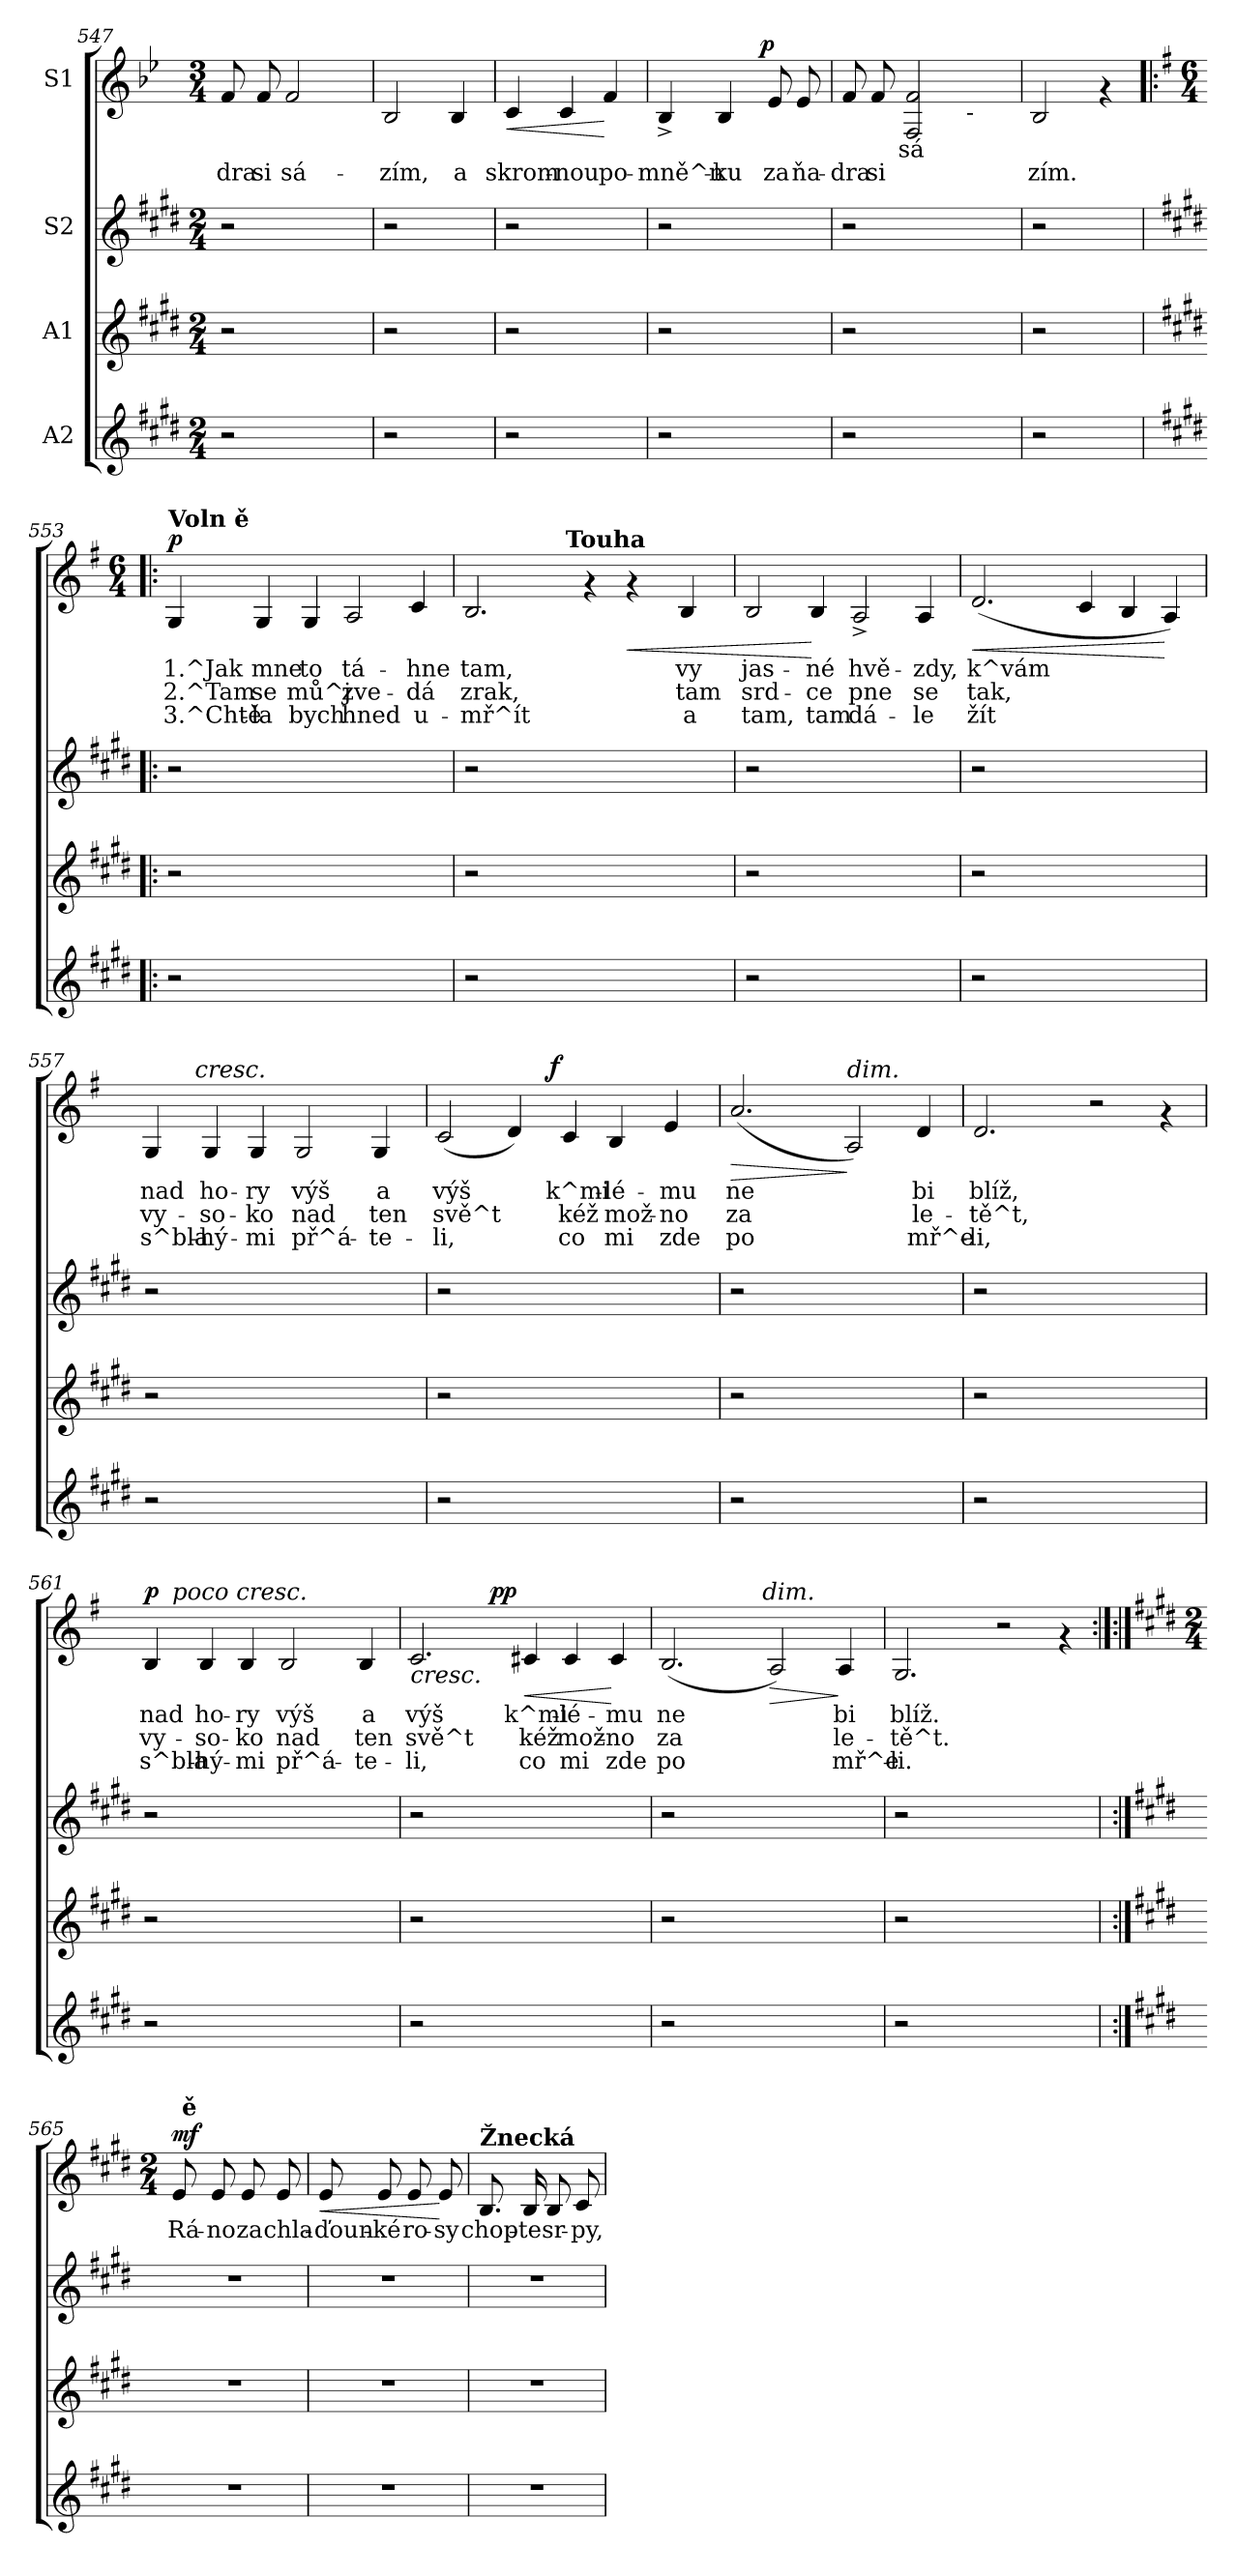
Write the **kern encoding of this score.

**kern	**kern	**kern	**kern	**text	**text	**text	**dynam
*part4	*part3	*part2	*part1	*part1	*part1	*part1	*part1
*staff4	*staff3	*staff2	*staff1	*staff1	*staff1	*staff1	*staff1
*I"A2	*I"A1	*I"S2	*I"S1	*	*	*	*
*clefG2	*clefG2	*clefG2	*clefG2	*	*	*	*
*k[f#c#g#d#]	*k[f#c#g#d#]	*k[f#c#g#d#]	*k[b-e-]	*	*	*	*
*E:	*E:	*E:	*B-:	*	*	*	*
*M2/4	*M2/4	*M2/4	*M3/4	*	*	*	*
=547	=547	=547	=547	=547	=547	=547	=547
!	!	!	!	!LO:LY:b:cj	!	!	!
2r	2r	2r	8f/	-dra	.	.	.
!	!	!	!	!LO:LY:b:cj	!	!	!
.	.	.	8f/	si	.	.	.
!	!	!	!	!LO:LY:b:cj	!	!	!
.	.	.	2f/	sá-	.	.	.
4ryy	4ryy	4ryy	.	.	.	.	.
!!LO:LB:g=z
=548	=548	=548	=548	=548	=548	=548	=548
!	!	!	!	!LO:LY:b:cj	!	!	!
2r	2r	2r	2B-/	-zím,	.	.	.
!	!	!	!	!LO:LY:b:cj	!	!	!
4ryy	4ryy	4ryy	4B-/	a	.	.	.
=549	=549	=549	=549	=549	=549	=549	=549
!	!	!	!	!LO:LY:b:cj	!	!	!LO:HP:b
2r	2r	2r	4c/	skrom-	.	.	<
!	!	!	!	!LO:LY:b:cj	!	!	!
.	.	.	4c/	-nou	.	.	.
!	!	!	!	!LO:LY:b:cj	!	!	!
4ryy	4ryy	4ryy	4f/	po-	.	.	[
=550	=550	=550	=550	=550	=550	=550	=550
!	!	!	!	!LO:LY:b:cj	!	!	!
*	*	*	*^	*	*	*	*
2r	2r	2r	4B-^>/	4ryy	-mně^n-	.	.	.
!	!	!	!	!	!LO:LY:b:cj	!	!	!
.	.	.	4B-/	8...ryy	-ku	.	.	.
!	!	!	!	!	!	!	!	!LO:DY:a
.	.	.	.	4ryy	.	.	.	p
!	!	!	!	!	!LO:LY:b:cj	!	!	!
4ryy	4ryy	4ryy	8e-/	.	za	.	.	.
!	!	!	!	!	!LO:LY:b:cj	!	!	!
.	.	.	8e-/	.	ňa-	.	.	.
.	.	.	.	64ryy	.	.	.	.
=551	=551	=551	=551	=551	=551	=551	=551	=551
!	!	!	!	!	!LO:LY:b:cj	!	!	!
*	*	*	*	*^	*	*	*	*
2r	2r	2r	8f/	8...ryy	2ryy	-dra	.	.	.
!	!	!	!	!	!	!LO:LY:b:cj	!	!	!
.	.	.	8f/	.	.	si-	.	.	.
!	!	!	!	!LO:TX:b:t=sá	!	!	!	!	!
.	.	.	.	2ryy	.	.	.	.	.
!	!	!	!	!	!	!LO:LY:b:cj	!	!	!
.	.	.	2f/ 2F/	.	.	--	.	.	.
4ryy	4ryy	4ryy	.	.	32.ryy	.	.	.	.
!	!	!	!	!	!LO:TX:b:t=-	!	!	!	!
.	.	.	.	.	8ryy	.	.	.	.
.	.	.	.	.	16ryy	.	.	.	.
.	.	.	.	64ryy	64ryy	.	.	.	.
=552	=552	=552	=552	=552	=552	=552	=552	=552	=552
!	!	!	!	!	!	!LO:LY:b:cj	!	!	!
*	*	*	*v	*v	*v	*	*	*	*
2r	2r	2r	2B-/	-zím.	.	.	.
4ryy	4ryy	4ryy	4rf	.	.	.	.
!!LO:LB:g=z
=553	=553	=553	=553!:	=553!:	=553!:	=553!:	=553!:
*	*	*	*k[f#]	*	*	*	*
*	*	*	*G:	*	*	*	*
*	*	*	*M6/4	*	*	*	*
!	!	!	!LO:TX:a:B:t=Voln ě	!	!	!	!
!	!	!	!	!LO:LY:b:cj	!LO:LY:b:cj	!LO:LY:b:cj	!LO:DY:a
2r	2r	2r	4G/	1.^Jak	2.^Tam	3.^Chtě-	p
!	!	!	!	!LO:LY:b:cj	!LO:LY:b:cj	!LO:LY:b:cj	!
.	.	.	4G/	-mne	se	la	.
!	!	!	!	!LO:LY:b:cj	!LO:LY:b:cj	!LO:LY:b:cj	!
1ryy	1ryy	1ryy	4G/	to	mů^j	bych	.
!	!	!	!	!LO:LY:b:cj	!LO:LY:b:cj	!LO:LY:b:cj	!
.	.	.	2A/	tá-	-zve-	-hned	.
!	!	!	!	!LO:LY:b:cj	!LO:LY:b:cj	!LO:LY:b:cj	!
.	.	.	4c/	hne	dá	u-	.
=554	=554	=554	=554	=554	=554	=554	=554
!	!	!	!	!LO:LY:b:cj	!LO:LY:b:cj	!LO:LY:b:cj	!
*	*	*	*^	*	*	*	*
2r	2r	2r	2.B/	2ryy	-tam,	zrak,	mř^ít	.
1ryy	1ryy	1ryy	.	8.ryy	.	.	.	.
!	!	!	!	!LO:TX:a:B:t=Touha	!	!	!	!
.	.	.	.	2ryy	.	.	.	.
.	.	.	4rf	.	.	.	.	.
!	!	!	!	!	!	!	!	!LO:HP:b
.	.	.	4rf	.	.	.	.	<
.	.	.	.	4ryy	.	.	.	.
!	!	!	!	!	!LO:LY:b:cj	!LO:LY:b:cj	!LO:LY:b:cj	!
.	.	.	4B/	.	vy	tam	a	.
.	.	.	.	16ryy	.	.	.	.
=555	=555	=555	=555	=555	=555	=555	=555	=555
!	!	!	!	!	!LO:LY:b:cj	!LO:LY:b:cj	!LO:LY:b:cj	!
*	*	*	*v	*v	*	*	*	*
2r	2r	2r	2B/	jas-	-srd-	-tam,	.
!	!	!	!	!LO:LY:b:cj	!LO:LY:b:cj	!LO:LY:b:cj	!
1ryy	1ryy	1ryy	4B/	né	ce	tam	[
!	!	!	!	!LO:LY:b:cj	!LO:LY:b:cj	!LO:LY:b:cj	!
.	.	.	2A^>/	hvě-	-pne	dá-	.
!	!	!	!	!LO:LY:b:cj	!LO:LY:b:cj	!LO:LY:b:cj	!
.	.	.	4A/	-zdy,	se	le	.
=556	=556	=556	=556	=556	=556	=556	=556
!	!	!	!	!LO:LY:b:cj	!LO:LY:b:cj	!LO:LY:b:cj	!LO:HP:b
2r	2r	2r	(<2.d/	k^vám	tak,	žít	<
1ryy	1ryy	1ryy	.	.	.	.	.
!	!	!	!	!LO:LY:b:cj	!LO:LY:b:cj	!LO:LY:b:cj	!
.	.	.	4c/	.	.	.	.
!	!	!	!	!LO:LY:b:cj	!LO:LY:b:cj	!LO:LY:b:cj	!
.	.	.	4B/	.	.	.	.
!	!	!	!	!LO:LY:b:cj	!LO:LY:b:cj	!LO:LY:b:cj	!
.	.	.	4A/)	.	.	.	[
=557	=557	=557	=557	=557	=557	=557	=557
!	!	!	!	!LO:LY:b:cj	!LO:LY:b:cj	!LO:LY:b:cj	!
*	*	*	*^	*	*	*	*
2r	2r	2r	4G/	8...ryy	nad	vy-	-s^bla-	.
!	!	!	!	!LO:TX:a:i:t=cresc.	!	!	!	!
.	.	.	.	1ryy	.	.	.	.
!	!	!	!	!	!LO:LY:b:cj	!LO:LY:b:cj	!LO:LY:b:cj	!
.	.	.	4G/	.	-ho-	-so-	-hý-	.
!	!	!	!	!	!LO:LY:b:cj	!LO:LY:b:cj	!LO:LY:b:cj	!
1ryy	1ryy	1ryy	4G/	.	-ry	ko	mi	.
!	!	!	!	!	!LO:LY:b:cj	!LO:LY:b:cj	!LO:LY:b:cj	!
.	.	.	2G/	.	výš	nad	př^á-	.
.	.	.	.	4ryy	.	.	.	.
!	!	!	!	!	!LO:LY:b:cj	!LO:LY:b:cj	!LO:LY:b:cj	!
.	.	.	4G/	.	-a	ten	te-	.
.	.	.	.	64ryy	.	.	.	.
=558	=558	=558	=558	=558	=558	=558	=558	=558
!	!	!	!	!	!LO:LY:b:cj	!LO:LY:b:cj	!LO:LY:b:cj	!
2r	2r	2r	(<2c/	2ryy	-výš	svě^t	li,	.
!	!	!	!	!	!LO:LY:b:cj	!LO:LY:b:cj	!LO:LY:b:cj	!
1ryy	1ryy	1ryy	4d/)	8..ryy	.	-	-	.
!	!	!	!	!	!	!	!	!LO:DY:a
.	.	.	.	2ryy	.	.	.	f
!	!	!	!	!	!LO:LY:b:cj	!LO:LY:b:cj	!LO:LY:b:cj	!
.	.	.	4c/	.	k^mi-	-kéž	co	.
!	!	!	!	!	!LO:LY:b:cj	!LO:LY:b:cj	!LO:LY:b:cj	!
.	.	.	4B/	.	lé-	-mož-	-mi	.
.	.	.	.	4ryy	.	.	.	.
!	!	!	!	!	!LO:LY:b:cj	!LO:LY:b:cj	!LO:LY:b:cj	!
.	.	.	4e/	.	mu	no	zde	.
.	.	.	.	32ryy	.	.	.	.
=559	=559	=559	=559	=559	=559	=559	=559	=559
!	!	!	!	!	!LO:LY:b:cj	!LO:LY:b:cj	!LO:LY:b:cj	!LO:HP:b
*	*	*	*v	*v	*	*	*	*
2r	2r	2r	(<2.a/	ne-	-za-	-po-	>
1ryy	1ryy	1ryy	.	.	.	.	.
!	!	!	!LO:TX:a:i:t=dim.	!	!	!	!
!	!	!	!	!LO:LY:b:cj	!LO:LY:b:cj	!LO:LY:b:cj	!
.	.	.	2A/)	--	-	-	]
!	!	!	!	!LO:LY:b:cj	!LO:LY:b:cj	!LO:LY:b:cj	!
.	.	.	4d/	-bi	le-	-mř^e-	.
=560	=560	=560	=560	=560	=560	=560	=560
!	!	!	!	!LO:LY:b:cj	!LO:LY:b:cj	!LO:LY:b:cj	!
2r	2r	2r	2.d/	-blíž,	tě^t,	li,	.
1ryy	1ryy	1ryy	.	.	.	.	.
.	.	.	2r	.	.	.	.
.	.	.	4rf	.	.	.	.
!!LO:LB:g=z
=561	=561	=561	=561	=561	=561	=561	=561
!	!	!	!	!LO:LY:b:cj	!LO:LY:b:cj	!LO:LY:b:cj	!LO:DY:a
*	*	*	*^	*	*	*	*
2r	2r	2r	4B/	8ryy	nad	vy-	-s^bla-	p
!	!	!	!	!LO:TX:a:i:t=poco cresc.	!	!	!	!
.	.	.	.	1ryy	.	.	.	.
!	!	!	!	!	!LO:LY:b:cj	!LO:LY:b:cj	!LO:LY:b:cj	!
.	.	.	4B/	.	-ho-	-so-	-hý-	.
!	!	!	!	!	!LO:LY:b:cj	!LO:LY:b:cj	!LO:LY:b:cj	!
1ryy	1ryy	1ryy	4B/	.	-ry	ko	mi	.
!	!	!	!	!	!LO:LY:b:cj	!LO:LY:b:cj	!LO:LY:b:cj	!
.	.	.	2B/	.	výš	nad	př^á-	.
.	.	.	.	4.ryy	.	.	.	.
!	!	!	!	!	!LO:LY:b:cj	!LO:LY:b:cj	!LO:LY:b:cj	!
.	.	.	4B/	.	-a	ten	te-	.
=562	=562	=562	=562	=562	=562	=562	=562	=562
!	!	!	!	!	!LO:LY:b:cj	!LO:LY:b:cj	!LO:LY:b:cj	!LO:HP:b
2r	2r	2r	2.c/	2ryy	-výš	svě^t	li,	<
1ryy	1ryy	1ryy	.	16ryy	.	.	.	.
!	!	!	!	!	!	!	!	!LO:DY:a
.	.	.	.	2...ryy	.	.	.	pp
!	!	!	!	!	!LO:LY:b:cj	!LO:LY:b:cj	!LO:LY:b:cj	!LO:HP:n=1:b
.	.	.	4c#X/	.	k^mi-	-kéž	co	[ <
!	!	!	!	!	!LO:LY:b:cj	!LO:LY:b:cj	!LO:LY:b:cj	!
.	.	.	4c#/	.	lé-	-mož-	-mi	.
!	!	!	!	!	!LO:LY:b:cj	!LO:LY:b:cj	!LO:LY:b:cj	!
.	.	.	4c#/	.	mu	no	zde	[
=563	=563	=563	=563	=563	=563	=563	=563	=563
!	!	!	!	!	!LO:LY:b:cj	!LO:LY:b:cj	!LO:LY:b:cj	!
2r	2r	2r	(<2.B/	2ryy	ne-	-za-	-po-	.
1ryy	1ryy	1ryy	.	8...ryy	.	.	.	.
!	!	!	!	!LO:TX:a:i:t=dim.	!	!	!	!
.	.	.	.	2ryy	.	.	.	.
!	!	!	!	!	!LO:LY:b:cj	!LO:LY:b:cj	!LO:LY:b:cj	!LO:HP:b
.	.	.	2A/)	.	--	-	-	>
.	.	.	.	4ryy	.	.	.	.
!	!	!	!	!	!LO:LY:b:cj	!LO:LY:b:cj	!LO:LY:b:cj	!
.	.	.	4A/	.	-bi	le-	-mř^e-	]
.	.	.	.	64ryy	.	.	.	.
=564	=564	=564	=564	=564	=564	=564	=564	=564
!	!	!	!	!	!LO:LY:b:cj	!LO:LY:b:cj	!LO:LY:b:cj	!
*	*	*	*v	*v	*	*	*	*
2r	2r	2r	2.G/	-blíž.	tě^t.	li.	.
1ryy	1ryy	1ryy	.	.	.	.	.
.	.	.	2r	.	.	.	.
.	.	.	4rf	.	.	.	.
!!LO:PB:g=z
=565	=565	=565	=565:|!	=565:|!	=565:|!	=565:|!	=565:|!
*	*	*	*k[f#c#g#d#]	*	*	*	*
*	*	*	*E:	*	*	*	*
*	*	*	*M2/4	*	*	*	*
!	!	!	!LO:TX:a:B:t=Živ , vesele	!	!	!	!
!	!	!	!	!LO:LY:b:cj	!	!	!LO:DY:a
*	*	*	*^	*	*	*	*
2r	2r	2r	8e/	64ryy	Rá-	.	.	mf
!	!	!	!	!LO:TX:a:B:t=ě	!	!	!	!
.	.	.	.	4ryy	.	.	.	.
!	!	!	!	!	!LO:LY:b:cj	!	!	!
.	.	.	8e/	.	-no	.	.	.
!	!	!	!	!	!LO:LY:b:cj	!	!	!
.	.	.	8e/	.	za	.	.	.
.	.	.	.	8...ryy	.	.	.	.
!	!	!	!	!	!LO:LY:b:cj	!	!	!
.	.	.	8e/	.	chla-	.	.	.
=566	=566	=566	=566	=566	=566	=566	=566	=566
!	!	!	!	!	!LO:LY:b:cj	!	!	!LO:HP:b
*	*	*	*v	*v	*	*	*	*
2r	2r	2r	8e/	-ďoun-	.	.	<
!	!	!	!	!LO:LY:b:cj	!	!	!
.	.	.	8e/	-ké	.	.	.
!	!	!	!	!LO:LY:b:cj	!	!	!
.	.	.	8e/	ro-	.	.	.
!	!	!	!	!LO:LY:b:cj	!	!	!
.	.	.	8e/	-sy	.	.	[
=567	=567	=567	=567	=567	=567	=567	=567
!	!	!	!LO:TX:a:B:t=Žnecká	!	!	!	!
!	!	!	!	!LO:LY:b:cj	!	!	!
2r	2r	2r	8.B/	chop-	.	.	.
!	!	!	!	!LO:LY:b:cj	!	!	!
.	.	.	16B/	-te	.	.	.
!	!	!	!	!LO:LY:b:cj	!	!	!
.	.	.	8B/	sr-	.	.	.
!	!	!	!	!LO:LY:b:cj	!	!	!
.	.	.	8c#/	-py,	.	.	.
=	=	=	=	=	=	=	=
*-	*-	*-	*-	*-	*-	*-	*-
